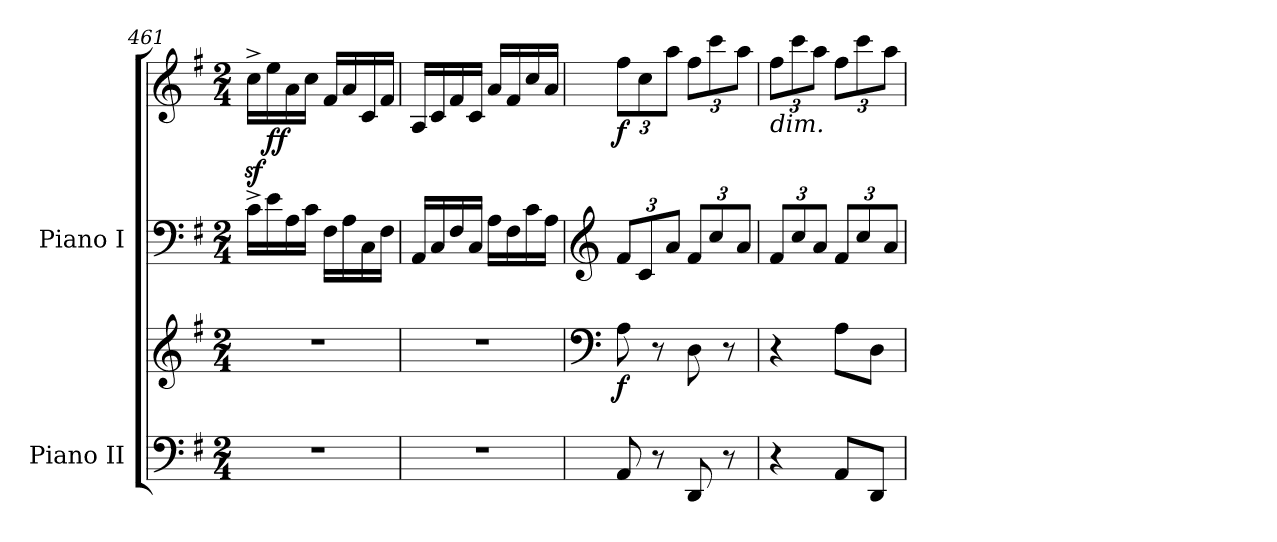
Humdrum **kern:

**kern	**kern	**dynam	**kern	**kern	**dynam
*part2	*part2	*part2	*part1	*part1	*part1
*staff4	*staff3	*staff3/4	*staff2	*staff1	*staff1/2
*I"Piano II	*	*	*I"Piano I	*	*
*I'Pno. II	*	*	*I'Pno. I	*	*
*clefF4	*clefG2	*	*clefF4	*clefG2	*
*k[f#]	*k[f#]	*	*k[f#]	*k[f#]	*
*M2/4	*M2/4	*	*M2/4	*M2/4	*
=461	=461	=461	=461	=461	=461
2r	2r	.	16c^\LL	16ccz<^\LL	.
!	!	!	!	!	!LO:DY:b
.	.	.	16e\	16ee\	ff
.	.	.	16A\	16a\	.
.	.	.	16c\JJ	16cc\JJ	.
.	.	.	16F#\LL	16f#/LL	.
.	.	.	16A\	16a/	.
.	.	.	16C\	16c/	.
.	.	.	16F#\JJ	16f#/JJ	.
=462	=462	=462	=462	=462	=462
2r	2r	.	16AA/LL	16A/LL	.
.	.	.	16C/	16c/	.
.	.	.	16F#/	16f#/	.
.	.	.	16C/JJ	16c/JJ	.
.	.	.	16A\LL	16a/LL	.
.	.	.	16F#\	16f#/	.
.	.	.	16c\	16cc/	.
.	.	.	16A\JJ	16a/JJ	.
=463	=463	=463	=463	=463	=463
*	*clefF4	*	*clefG2	*	*
*	*	*	*Xbrackettup	*Xbrackettup	*
!	!	!LO:DY:b	!	!	!LO:DY:b
8AA!/	8A!\	f	12f#/L	12ff#\L	f
.	.	.	12c/	12cc\	.
8r	8r	.	.	.	.
.	.	.	12a/J	12aa\J	.
8DD!/	8D!\	.	12f#/L	12ff#\L	.
.	.	.	12cc/	12ccc\	.
8r	8r	.	.	.	.
.	.	.	12a/J	12aa\J	.
!!LO:LB:g=z
=464	=464	=464	=464	=464	=464
!	!	!	!	!LO:TX:b:i:t=dim.	!
4r	4r	.	12f#/L	12ff#\L	.
.	.	.	12cc/	12ccc\	.
.	.	.	12a/J	12aa\J	.
8AA!/L	8A!\L	.	12f#/L	12ff#\L	.
.	.	.	12cc/	12ccc\	.
8DD!/J	8D!\J	.	.	.	.
.	.	.	12a/J	12aa\J	.
=	=	=	=	=	=
*-	*-	*-	*-	*-	*-
